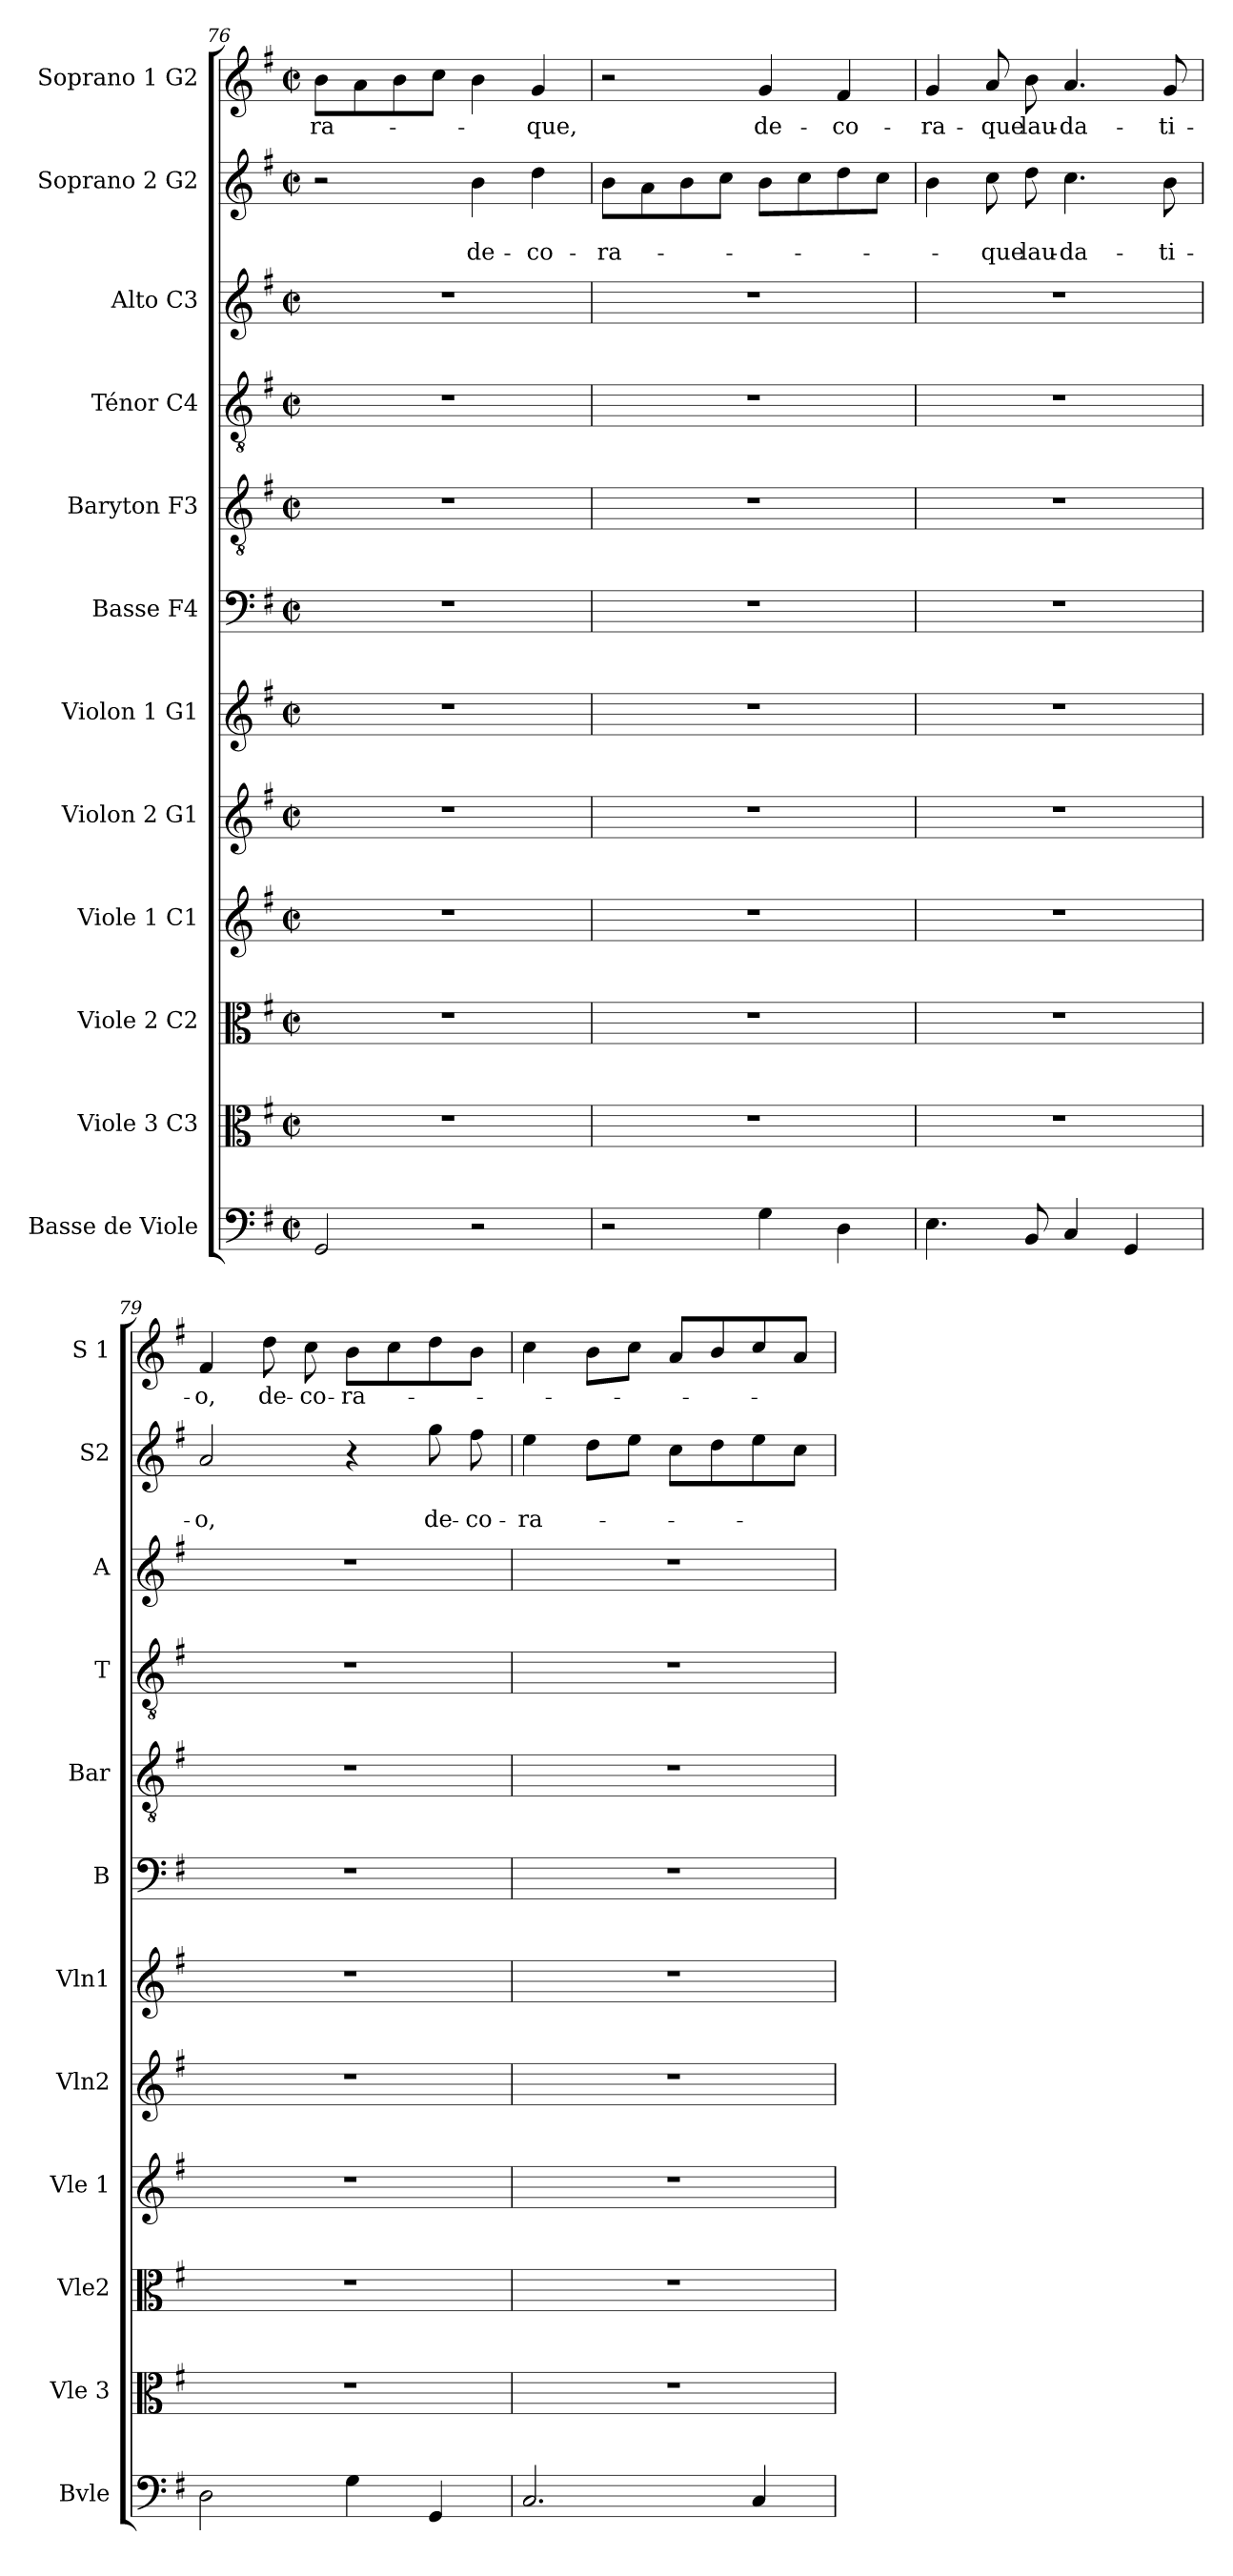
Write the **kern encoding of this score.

**kern	**kern	**kern	**kern	**kern	**kern	**kern	**kern	**kern	**kern	**kern	**text	**text	**kern	**text
*part12	*part11	*part10	*part9	*part8	*part7	*part6	*part5	*part4	*part3	*part2	*part2	*part2	*part1	*part1
*staff12	*staff11	*staff10	*staff9	*staff8	*staff7	*staff6	*staff5	*staff4	*staff3	*staff2	*staff2	*staff2	*staff1	*staff1
*I"Basse de Viole	*I"Viole 3 C3	*I"Viole 2 C2	*I"Viole 1 C1	*I"Violon 2 G1	*I"Violon 1 G1	*I"Basse F4	*I"Baryton F3	*I"Ténor C4	*I"Alto C3	*I"Soprano 2 G2	*	*	*I"Soprano 1 G2	*
*I'Bvle	*I'Vle 3	*I'Vle2	*I'Vle 1	*I'Vln2	*I'Vln1	*I'B	*I'Bar	*I'T	*I'A	*I'S2	*	*	*I'S 1	*
*clefF4	*clefC3	*clefC3	*clefG2	*clefG2	*clefG2	*clefF4	*clefGv2	*clefGv2	*clefG2	*clefG2	*	*	*clefG2	*
*ITrd7c12	*	*	*	*	*	*	*	*	*	*	*	*	*	*
*k[f#]	*k[f#]	*k[f#]	*k[f#]	*k[f#]	*k[f#]	*k[f#]	*k[f#]	*k[f#]	*k[f#]	*k[f#]	*	*	*k[f#]	*
*G:	*G:	*G:	*G:	*G:	*G:	*G:	*G:	*G:	*G:	*G:	*	*	*G:	*
*M2/2	*M2/2	*M2/2	*M2/2	*M2/2	*M2/2	*M2/2	*M2/2	*M2/2	*M2/2	*M2/2	*	*	*M2/2	*
*met(c|)	*met(c|)	*met(c|)	*met(c|)	*met(c|)	*met(c|)	*met(c|)	*met(c|)	*met(c|)	*met(c|)	*met(c|)	*	*	*met(c|)	*
=76	=76	=76	=76	=76	=76	=76	=76	=76	=76	=76	=76	=76	=76	=76
!	!	!	!	!	!	!	!	!	!	!	!	!	!	!LO:LY:b
2GGG/	1r	1r	1r	1r	1r	1r	1r	1r	1r	2r	.	.	8b\L	-ra-
.	.	.	.	.	.	.	.	.	.	.	.	.	8a\	.
.	.	.	.	.	.	.	.	.	.	.	.	.	8b\	.
.	.	.	.	.	.	.	.	.	.	.	.	.	8cc\J	.
!	!	!	!	!	!	!	!	!	!	!	!	!LO:LY:b	!	!
2r	.	.	.	.	.	.	.	.	.	4b\	.	de-	4b\	.
!	!	!	!	!	!	!	!	!	!	!	!	!LO:LY:b:rj	!	!LO:LY:b
.	.	.	.	.	.	.	.	.	.	4dd\	.	-co-	4g/	-que,
=77	=77	=77	=77	=77	=77	=77	=77	=77	=77	=77	=77	=77	=77	=77
!	!	!	!	!	!	!	!	!	!	!	!	!LO:LY:b	!	!
2r	1r	1r	1r	1r	1r	1r	1r	1r	1r	8b\L	.	-ra-	2r	.
.	.	.	.	.	.	.	.	.	.	8a\	.	.	.	.
.	.	.	.	.	.	.	.	.	.	8b\	.	.	.	.
.	.	.	.	.	.	.	.	.	.	8cc\J	.	.	.	.
!	!	!	!	!	!	!	!	!	!	!	!	!	!	!LO:LY:b
4GG\	.	.	.	.	.	.	.	.	.	8b\L	.	.	4g/	de-
.	.	.	.	.	.	.	.	.	.	8cc\	.	.	.	.
!	!	!	!	!	!	!	!	!	!	!	!	!	!	!LO:LY:b
4DD\	.	.	.	.	.	.	.	.	.	8dd\	.	.	4f#/	-co-
.	.	.	.	.	.	.	.	.	.	8cc\J	.	.	.	.
=78	=78	=78	=78	=78	=78	=78	=78	=78	=78	=78	=78	=78	=78	=78
!	!	!	!	!	!	!	!	!	!	!	!	!	!	!LO:LY:b
4.EE\	1r	1r	1r	1r	1r	1r	1r	1r	1r	4b\	.	.	4g/	-ra-
!	!	!	!	!	!	!	!	!	!	!	!	!LO:LY:b	!	!LO:LY:b
.	.	.	.	.	.	.	.	.	.	8cc\	.	-que	8a/	-que
!	!	!	!	!	!	!	!	!	!	!	!	!LO:LY:b	!	!LO:LY:b
8BBB/	.	.	.	.	.	.	.	.	.	8dd\	.	lau-	8b\	lau-
!	!	!	!	!	!	!	!	!	!	!	!	!LO:LY:b:rj	!	!LO:LY:b:rj
4CC/	.	.	.	.	.	.	.	.	.	4.cc\	.	-da-	4.a/	-da-
4GGG/	.	.	.	.	.	.	.	.	.	.	.	.	.	.
!	!	!	!	!	!	!	!	!	!	!	!	!LO:LY:b	!	!LO:LY:b
.	.	.	.	.	.	.	.	.	.	8b\	.	-ti-	8g/	-ti-
!!LO:PB:g=z
=79	=79	=79	=79	=79	=79	=79	=79	=79	=79	=79	=79	=79	=79	=79
!	!	!	!	!	!	!	!	!	!	!	!	!LO:LY:b	!	!LO:LY:b
2DD\	1r	1r	1r	1r	1r	1r	1r	1r	1r	2a/	.	-o,	4f#/	-o,
!	!	!	!	!	!	!	!	!	!	!	!	!	!	!LO:LY:b
.	.	.	.	.	.	.	.	.	.	.	.	.	8dd\	de-
!	!	!	!	!	!	!	!	!	!	!	!	!	!	!LO:LY:b
.	.	.	.	.	.	.	.	.	.	.	.	.	8cc\	-co-
!	!	!	!	!	!	!	!	!	!	!	!	!	!	!LO:LY:b:rj
4GG\	.	.	.	.	.	.	.	.	.	4r	.	.	8b\L	-ra-
.	.	.	.	.	.	.	.	.	.	.	.	.	8cc\	.
!	!	!	!	!	!	!	!	!	!	!	!	!LO:LY:b	!	!
4GGG/	.	.	.	.	.	.	.	.	.	8gg\	.	de-	8dd\	.
!	!	!	!	!	!	!	!	!	!	!	!	!LO:LY:b:rj	!	!
.	.	.	.	.	.	.	.	.	.	8ff#\	.	-co-	8b\J	.
=80	=80	=80	=80	=80	=80	=80	=80	=80	=80	=80	=80	=80	=80	=80
!	!	!	!	!	!	!	!	!	!	!	!	!LO:LY:b	!	!
2.CC/	1r	1r	1r	1r	1r	1r	1r	1r	1r	4ee\	.	-ra-	4cc\	.
.	.	.	.	.	.	.	.	.	.	8dd\L	.	.	8b\L	.
.	.	.	.	.	.	.	.	.	.	8ee\J	.	.	8cc\J	.
.	.	.	.	.	.	.	.	.	.	8cc\L	.	.	8a/L	.
.	.	.	.	.	.	.	.	.	.	8dd\	.	.	8b/	.
4CC/	.	.	.	.	.	.	.	.	.	8ee\	.	.	8cc/	.
.	.	.	.	.	.	.	.	.	.	8cc\J	.	.	8a/J	.
=	=	=	=	=	=	=	=	=	=	=	=	=	=	=
*-	*-	*-	*-	*-	*-	*-	*-	*-	*-	*-	*-	*-	*-	*-
